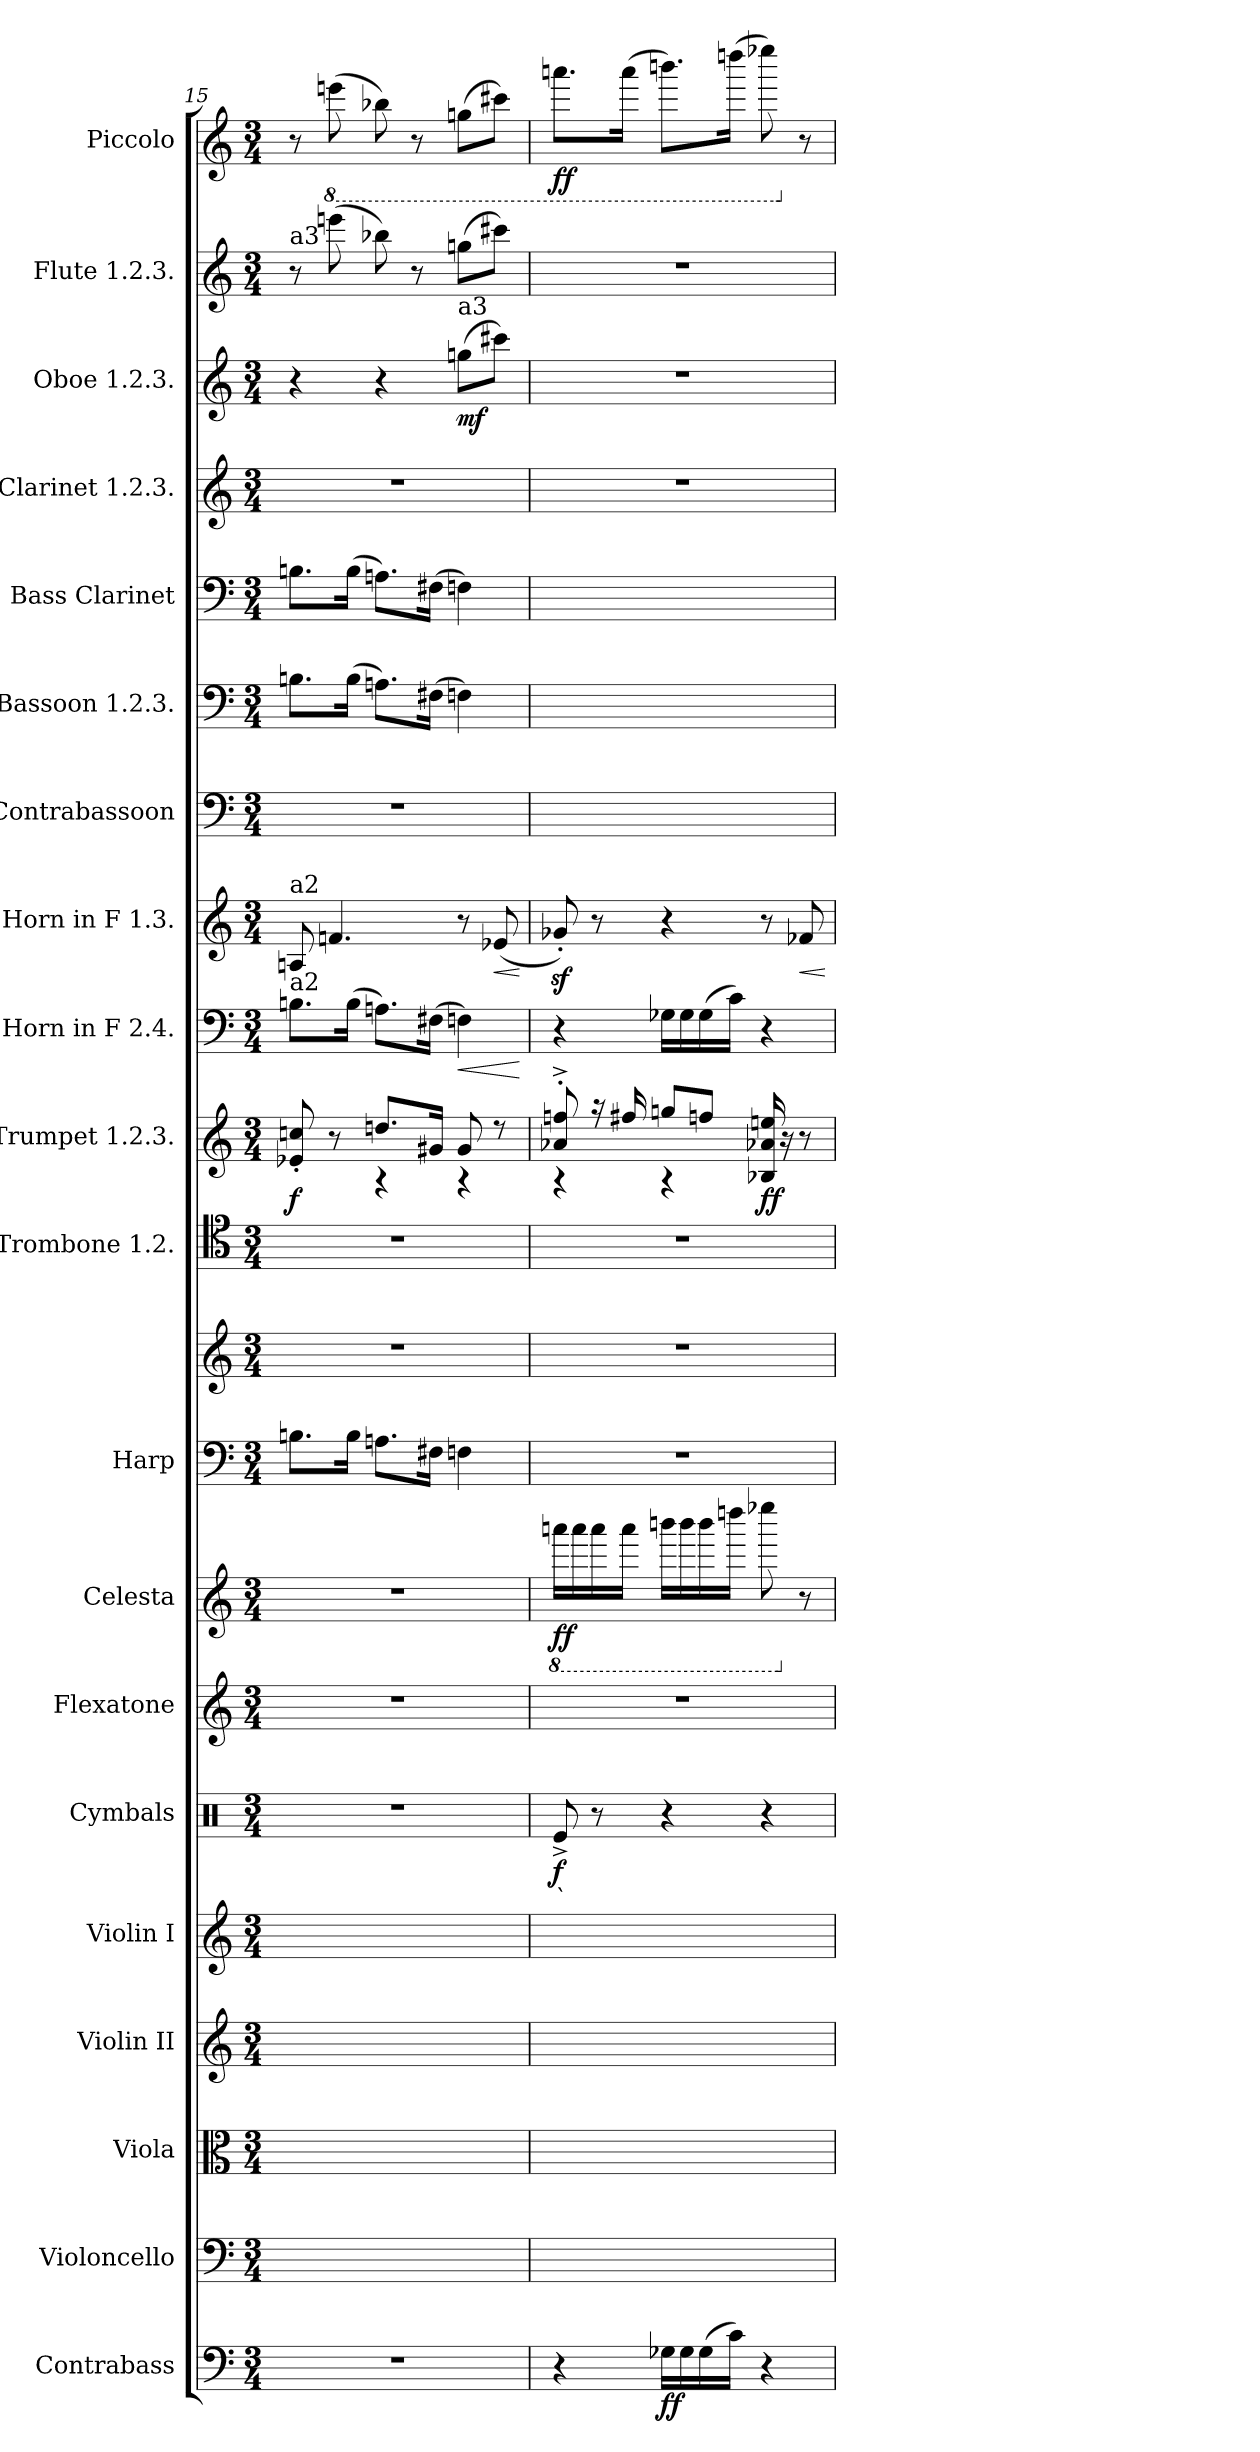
**kern	**dynam	**kern	**kern	**kern	**kern	**kern	**dynam	**kern	**kern	**dynam	**kern	**kern	**kern	**kern	**dynam	**kern	**dynam	**kern	**dynam	**kern	**kern	**kern	**kern	**kern	**dynam	**kern	**kern	**dynam
*part20	*part20	*part19	*part18	*part17	*part16	*part15	*part15	*part14	*part13	*part13	*part12	*part12	*part11	*part10	*part10	*part9	*part9	*part8	*part8	*part7	*part6	*part5	*part4	*part3	*part3	*part2	*part1	*part1
*staff21	*staff21	*staff20	*staff19	*staff18	*staff17	*staff16	*staff16	*staff15	*staff14	*staff14	*staff13	*staff12	*staff11	*staff10	*staff10	*staff9	*staff9	*staff8	*staff8	*staff7	*staff6	*staff5	*staff4	*staff3	*staff3	*staff2	*staff1	*staff1
*I"Contrabass	*	*I"Violoncello	*I"Viola	*I"Violin II	*I"Violin I	*I"Cymbals	*	*I"Flexatone	*I"Celesta	*	*I"Harp	*	*I"Trombone 1.2.	*I"Trumpet 1.2.3.	*	*I"Horn in F 2.4.	*	*I"Horn in F 1.3.	*	*I"Contrabassoon	*I"Bassoon 1.2.3.	*I"Bass Clarinet	*I"Clarinet 1.2.3.	*I"Oboe 1.2.3.	*	*I"Flute 1.2.3.	*I"Piccolo	*
*I'Cb.	*	*I'Vc.	*I'Vla.	*I'Vln. II	*I'Vln. I	*	*	*I'Flex.	*I'Cel.	*	*I'Hp.	*	*I'Tbn.	*I'Tpt.	*	*I'Hn.	*	*I'Hn.	*	*I'Cbsn.	*I'Bsn.	*I'B. Cl.	*I'Cl.	*I'Ob.	*	*I'Fl.	*I'Picc.	*
*clefF4	*	*clefF4	*clefC3	*clefG2	*clefG2	*clefX	*	*clefG2	*clefG2	*	*clefF4	*clefG2	*clefC4	*clefG2	*	*clefF4	*	*clefG2	*	*clefF4	*clefF4	*clefF4	*clefG2	*clefG2	*	*clefG2	*clefG2	*
*ITrd7c12	*	*	*	*	*	*	*	*	*	*	*	*	*	*	*	*	*	*	*	*ITrd7c12	*	*	*	*	*	*	*ITrd-7c-12	*
*k[]	*	*k[]	*k[]	*k[]	*k[]	*k[]	*	*k[]	*k[]	*	*k[]	*k[]	*k[]	*k[]	*	*k[]	*	*k[]	*	*k[]	*k[]	*k[]	*k[]	*k[]	*	*k[]	*k[]	*
*M3/4	*	*M3/4	*M3/4	*M3/4	*M3/4	*M3/4	*	*M3/4	*M3/4	*	*M3/4	*M3/4	*M3/4	*M3/4	*	*M3/4	*	*M3/4	*	*M3/4	*M3/4	*M3/4	*M3/4	*M3/4	*	*M3/4	*M3/4	*
=15	=15	=15	=15	=15	=15	=15	=15	=15	=15	=15	=15	=15	=15	=15	=15	=15	=15	=15	=15	=15	=15	=15	=15	=15	=15	=15	=15	=15
*	*	*	*	*	*	*	*	*	*	*	*	*	*	*^	*	*	*	*	*	*	*	*	*	*	*	*	*	*
!	!	!	!	!	!	!	!	!	!	!	!	!	!	!	!	!	!	!	!	!	!	!	!	!	!	!	!LO:TX:a:t=a3	!	!
!	!	!	!	!	!	!	!	!	!	!	!	!	!	!	!	!	!	!	!LO:TX:a:t=a2	!	!	!	!	!	!	!	!	!	!
!	!	!	!	!	!	!	!	!	!	!	!	!	!	!	!	!	!LO:TX:a:t=a2	!	!	!	!	!	!	!	!	!	!	!	!
4%3r	.	4%3ryy	4%3ryy	4ryy	16ryy	4%3r	.	4%3r	4%3r	.	8.BnL	4%3r	4%3r	8e-X' 8ccn'	4ryy	f	8.BnL	.	8An	.	4%3r	8.BnL	8.BnL	4%3r	4r	.	8r	8r	.
.	.	.	.	.	16ryy	.	.	.	.	.	.	.	.	.	.	.	.	.	.	.	.	.	.	.	.	.	.	.	.
*	*	*	*	*	*	*	*	*	*	*	*	*	*	*	*	*	*	*	*	*	*	*	*	*	*	*	*	*8ba	*
.	.	.	.	.	16ryy	.	.	.	.	.	.	.	.	8r	.	.	.	.	4.fn	.	.	.	.	.	.	.	(8eeen	(8eeen	.
.	.	.	.	.	16ryy	.	.	.	.	.	16BJk	.	.	.	.	.	(16BJk	.	.	.	.	(16BJk	(16BJk	.	.	.	.	.	.
.	.	.	.	16ryy	16ryy	.	.	.	.	.	8.AnL	.	.	8.ddnL	4rA	.	8.AnL)	.	.	.	.	8.AnL)	8.AnL)	.	4r	.	8bb-X)	8bb-X)	.
.	.	.	.	16ryy	16ryy	.	.	.	.	.	.	.	.	.	.	.	.	.	.	.	.	.	.	.	.	.	.	.	.
.	.	.	.	16ryy	16ryy	.	.	.	.	.	.	.	.	.	.	.	.	.	.	.	.	.	.	.	.	.	8r	8r	.
.	.	.	.	16ryy	16ryy	.	.	.	.	.	16F#XJk	.	.	16g#XJk	.	.	(16F#XJk	.	.	.	.	(16F#XJk	(16F#XJk	.	.	.	.	.	.
!	!	!	!	!	!	!	!	!	!	!	!	!	!	!	!	!	!	!	!	!	!	!	!	!	!LO:TX:a:t=a3	!	!	!	!
!	!	!	!	!	!	!	!	!	!	!	!	!	!	!	!	!	!	!LO:HP:b	!	!	!	!	!	!	!	!	!	!	!
.	.	.	.	16ryy	16ryy	.	.	.	.	.	4Fn	.	.	8g#	4r	.	4Fn)	<	8r	.	.	4Fn)	4Fn)	.	(8ggnL	mf	(8ggnL	(8ggnL	.
.	.	.	.	16ryy	16ryy	.	.	.	.	.	.	.	.	.	.	.	.	.	.	.	.	.	.	.	.	.	.	.	.
!	!	!	!	!	!	!	!	!	!	!	!	!	!	!	!	!	!	!	!	!LO:HP:b	!	!	!	!	!	!	!	!	!
.	.	.	.	8ryy	16ryy	.	.	.	.	.	.	.	.	8r	.	.	.	.	(8e-X	<	.	.	.	.	8ccc#XJ)	.	8ccc#XJ)	8ccc#XJ)	.
.	.	.	.	.	16ryy	.	.	.	.	.	.	.	.	.	.	.	.	.	.	.	.	.	.	.	.	.	.	.	.
*	*	*	*	*	*	*	*	*	*	*	*	*	*	*v	*v	*	*	*	*	*	*	*	*	*	*	*	*	*	*
.	.	.	.	.	.	.	.	.	.	.	.	.	.	.	.	.	[	.	[	.	.	.	.	.	.	.	.	.
=16	=16	=16	=16	=16	=16	=16	=16	=16	=16	=16	=16	=16	=16	=16	=16	=16	=16	=16	=16	=16	=16	=16	=16	=16	=16	=16	=16	=16
*	*	*	*	*	*	*	*	*	*8ba	*	*	*	*	*	*	*	*	*	*	*	*	*	*	*	*	*	*	*
*	*	*	*	*	*	*	*	*	*	*	*	*	*	*^	*	*	*	*	*	*	*	*	*	*	*	*	*	*
!	!	!	!	!	!	!LO:TX:b:i:t=`	!	!	!	!	!	!	!	!	!	!	!	!	!	!	!	!	!	!	!	!	!	!	!
4r	.	16ryy	16ryy	16ryy	16ryy	8Re^/	f	4%3r	16aanLL	ff	4%3r	4%3r	4%3r	8a-X'^ 8ffn'^	4rA	.	4r	.	8g-Xz')	.	16ryy	16ryy	16ryy	4%3r	4%3r	.	4%3r	8.aaanL	ff
.	.	16ryy	16ryy	16ryy	16ryy	.	.	.	16aa	.	.	.	.	.	.	.	.	.	.	.	16ryy	16ryy	16ryy	.	.	.	.	.	.
.	.	16ryy	8ryy	8ryy	8ryy	8r	.	.	16aa	.	.	.	.	16raa	.	.	.	.	8r	.	16ryy	16ryy	16ryy	.	.	.	.	.	.
.	.	16ryy	.	.	.	.	.	.	16aaJJ	.	.	.	.	16ff#X	.	.	.	.	.	.	16ryy	16ryy	16ryy	.	.	.	.	(16aaaJk	.
16GG-XLL	ff	16ryy	16ryy	16ryy	16ryy	4r	.	.	16bbnLL	.	.	.	.	8ggnL	4rA	.	16G-XLL	.	4r	.	16ryy	16ryy	16ryy	.	.	.	.	8.bbbnL)	.
16GG-	.	16ryy	16ryy	16ryy	16ryy	.	.	.	16bb	.	.	.	.	.	.	.	16G-	.	.	.	16ryy	16ryy	16ryy	.	.	.	.	.	.
(16GG-	.	16ryy	16ryy	16ryy	16ryy	.	.	.	16bb	.	.	.	.	8ffnJ	.	.	(16G-	.	.	.	16ryy	16ryy	16ryy	.	.	.	.	.	.
16CJJ)	.	16ryy	16ryy	16ryy	16ryy	.	.	.	16dddnJJ	.	.	.	.	.	.	.	16cJJ)	.	.	.	16ryy	16ryy	16ryy	.	.	.	.	(16ddddnJk	.
4r	.	16ryy	16ryy	16ryy	16ryy	4r	.	.	8eee-X	.	.	.	.	16B-X 16a-X 16een	4ryy	ff	4r	.	8r	.	16ryy	16ryy	16ryy	.	.	.	.	8eeee-X)	.
.	.	16ryy	16ryy	16ryy	16ryy	.	.	.	.	.	.	.	.	16r	.	.	.	.	.	.	16ryy	16ryy	16ryy	.	.	.	.	.	.
*	*	*	*	*	*	*	*	*	*X8ba	*	*	*	*	*	*	*	*	*	*	*	*	*	*	*	*	*	*	*	*
!	!	!	!	!	!	!	!	!	!	!	!	!	!	!	!	!	!	!	!	!LO:HP:b	!	!	!	!	!	!	!	!	!
*	*	*	*	*	*	*	*	*	*	*	*	*	*	*	*	*	*	*	*	*	*	*	*	*	*	*	*	*X8ba	*
.	.	16ryy	8ryy	8ryy	8ryy	.	.	.	8r	.	.	.	.	8r	.	.	.	.	8f-X	<	16ryy	16ryy	16ryy	.	.	.	.	8r	.
.	.	16ryy	.	.	.	.	.	.	.	.	.	.	.	.	.	.	.	.	.	.	16ryy	16ryy	16ryy	.	.	.	.	.	.
*	*	*	*	*	*	*	*	*	*	*	*	*	*	*v	*v	*	*	*	*	*	*	*	*	*	*	*	*	*	*
.	.	.	.	.	.	.	.	.	.	.	.	.	.	.	.	.	.	.	[	.	.	.	.	.	.	.	.	.
=	=	=	=	=	=	=	=	=	=	=	=	=	=	=	=	=	=	=	=	=	=	=	=	=	=	=	=	=
*-	*-	*-	*-	*-	*-	*-	*-	*-	*-	*-	*-	*-	*-	*-	*-	*-	*-	*-	*-	*-	*-	*-	*-	*-	*-	*-	*-	*-
